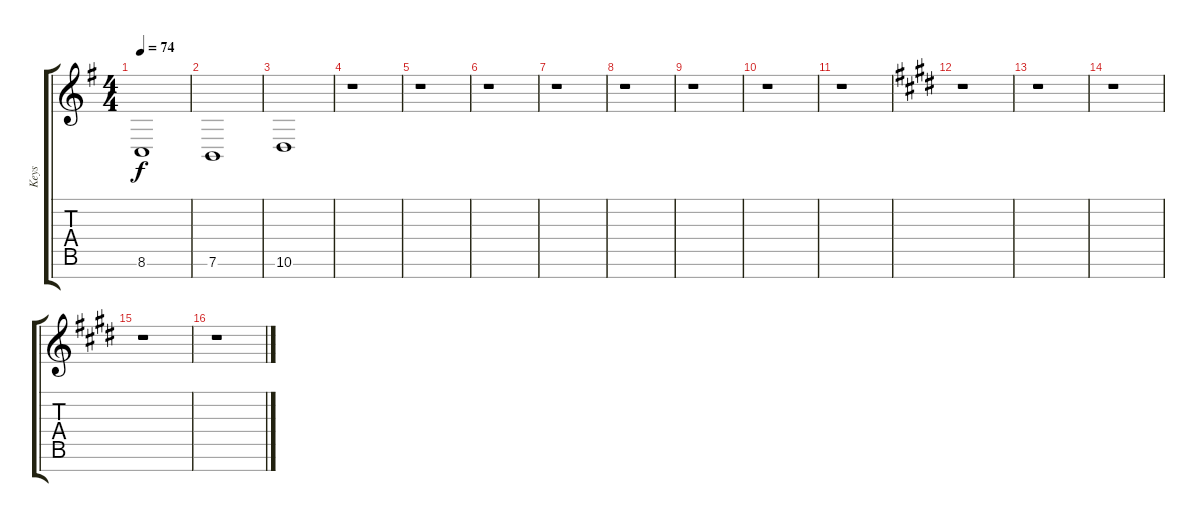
\track ("Keys" "Keys") {instrument synthstrings2}
\staff {score tabs}
\tuning (E4 B3 G3 D3 A2 E2 B1) {hide}
\ts (4 4)
\tempo 74
\clef g2
\ks g
8.6.1{dy f} |
7.6.1 |
10.6.1 |
r.1 |
r.1 |
r.1 |
r.1 |
r.1 |
r.1 |
r.1 |
r.1 |
\ks e
r.1 |
r.1 |
r.1 |
r.1 |
r.1
